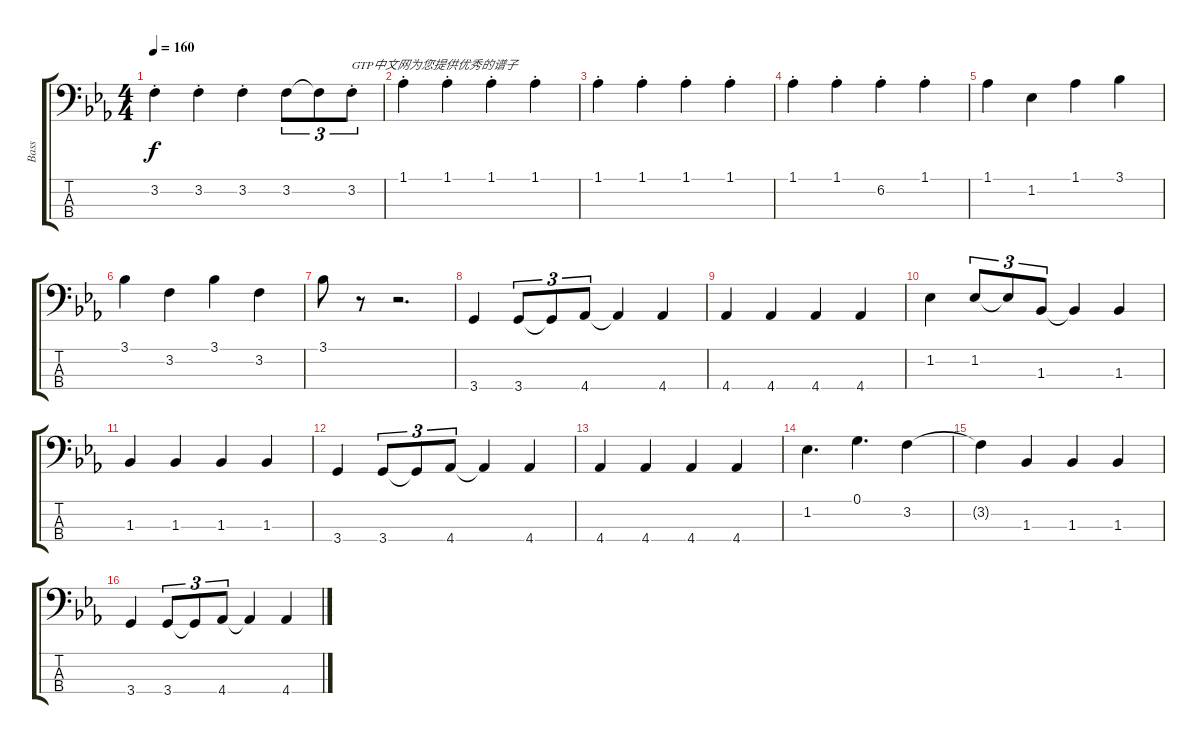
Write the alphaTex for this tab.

\track ("Bass" "Bass") {instrument electricbassfinger}
\staff {score tabs}
\tuning (G2 D2 A1 E1) {hide}
\ts (4 4)
\tempo 160
\clef f4
\ks eb
3.2{st}.4{dy f} 3.2{st}.4 3.2{st}.4 3.2.8{tu (3 2)} 3.2{t}.8{tu (3 2)} 3.2{st}.8{tu (3 2) txt "GTP中文网为您提供优秀的谱子"} |
1.1{st}.4 1.1{st}.4 1.1{st}.4 1.1{st}.4 |
1.1{st}.4 1.1{st}.4 1.1{st}.4 1.1{st}.4 |
1.1{st}.4 1.1{st}.4 6.2{st}.4 1.1{st}.4 |
1.1.4 1.2.4 1.1.4 3.1.4 |
3.1.4 3.2.4 3.1.4 3.2.4 |
3.1.8 r.8 r.2{d} |
3.4.4 3.4.8{tu (3 2)} 3.4{t}.8{tu (3 2)} 4.4.8{tu (3 2)} 4.4{t}.4 4.4.4 |
4.4.4 4.4.4 4.4.4 4.4.4 |
1.2.4 1.2.8{tu (3 2)} 1.2{t}.8{tu (3 2)} 1.3.8{tu (3 2)} 1.3{t}.4 1.3.4 |
1.3.4 1.3.4 1.3.4 1.3.4 |
3.4.4 3.4.8{tu (3 2)} 3.4{t}.8{tu (3 2)} 4.4.8{tu (3 2)} 4.4{t}.4 4.4.4 |
4.4.4 4.4.4 4.4.4 4.4.4 |
1.2.4{d} 0.1.4{d} 3.2.4 |
3.2{t}.4 1.3.4 1.3.4 1.3.4 |
3.4.4 3.4.8{tu (3 2)} 3.4{t}.8{tu (3 2)} 4.4.8{tu (3 2)} 4.4{t}.4 4.4.4
